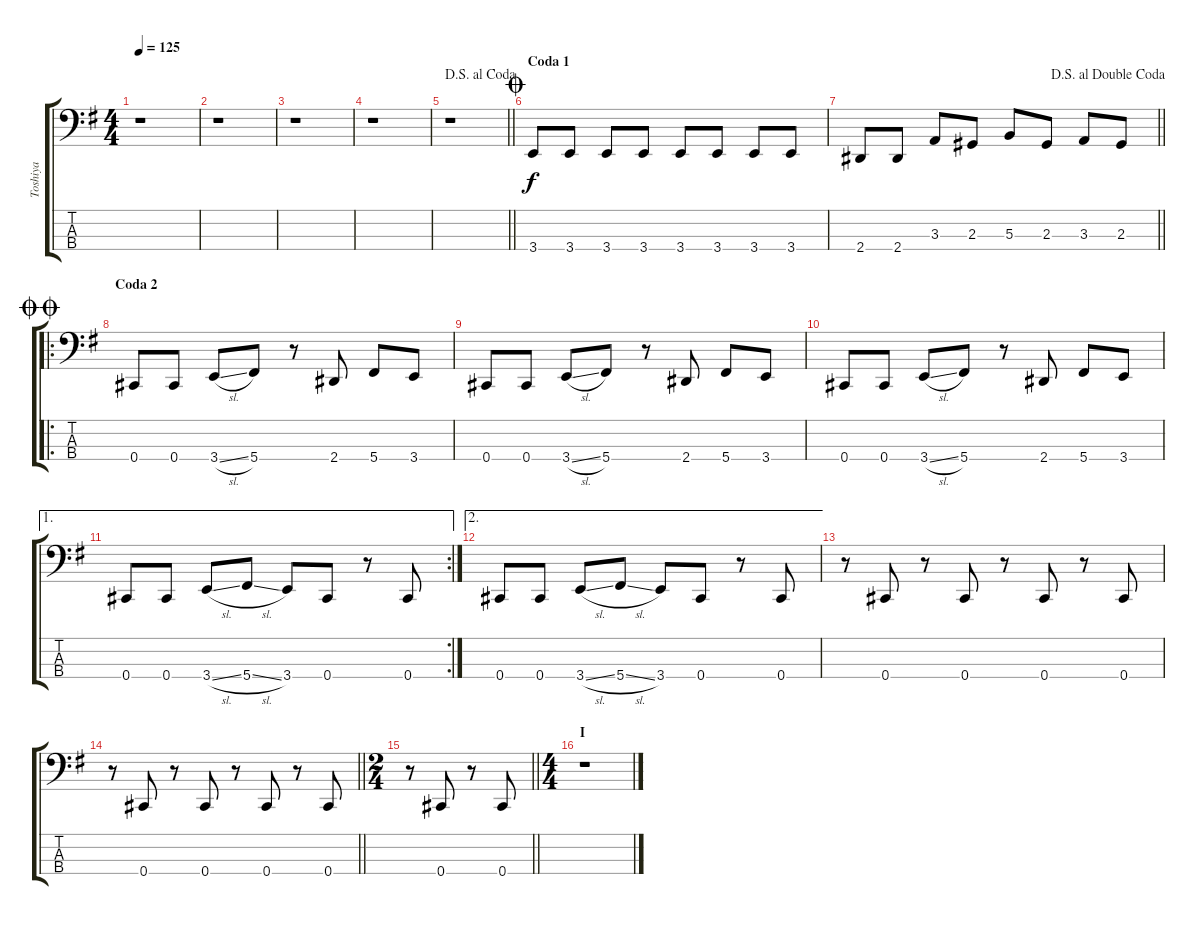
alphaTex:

\track ("Toshiya" "Toshiya") {instrument electricbasspick}
\staff {score tabs}
\tuning (E2 B1 Gb1 Db1) {hide}
\ts (4 4)
\tempo 125
\clef f4
\ks g
r.1{dy f} |
r.1 |
r.1 |
r.1 |
\jump dalsegnoalcoda
\barLineRight lightlight
r.1 |
\section ("" "Coda 1")
\jump coda
3.4.8 3.4.8 3.4.8 3.4.8 3.4.8 3.4.8 3.4.8 3.4.8 |
\jump dalsegnoaldoublecoda
\barLineRight lightlight
2.4.8 2.4.8 3.3.8 2.3.8 5.3.8 2.3.8 3.3.8 2.3.8 |
\ro
\section ("" "Coda 2")
\jump doublecoda
0.4.8 0.4.8 3.4{sl}.8 5.4.8 r.8 2.4.8 5.4.8 3.4.8 |
0.4.8 0.4.8 3.4{sl}.8 5.4.8 r.8 2.4.8 5.4.8 3.4.8 |
0.4.8 0.4.8 3.4{sl}.8 5.4.8 r.8 2.4.8 5.4.8 3.4.8 |
\ae 1
\rc 2
0.4.8 0.4.8 3.4{sl}.8 5.4{sl}.8 3.4.8 0.4.8 r.8 0.4.8 |
\ae 2
0.4.8 0.4.8 3.4{sl}.8 5.4{sl}.8 3.4.8 0.4.8 r.8 0.4.8 |
r.8 0.4.8 r.8 0.4.8 r.8 0.4.8 r.8 0.4.8 |
\barLineRight lightlight
r.8 0.4.8 r.8 0.4.8 r.8 0.4.8 r.8 0.4.8 |
\ts (2 4)
\barLineRight lightlight
r.8 0.4.8 r.8 0.4.8 |
\ts (4 4)
\section ("" "I")
r.1
